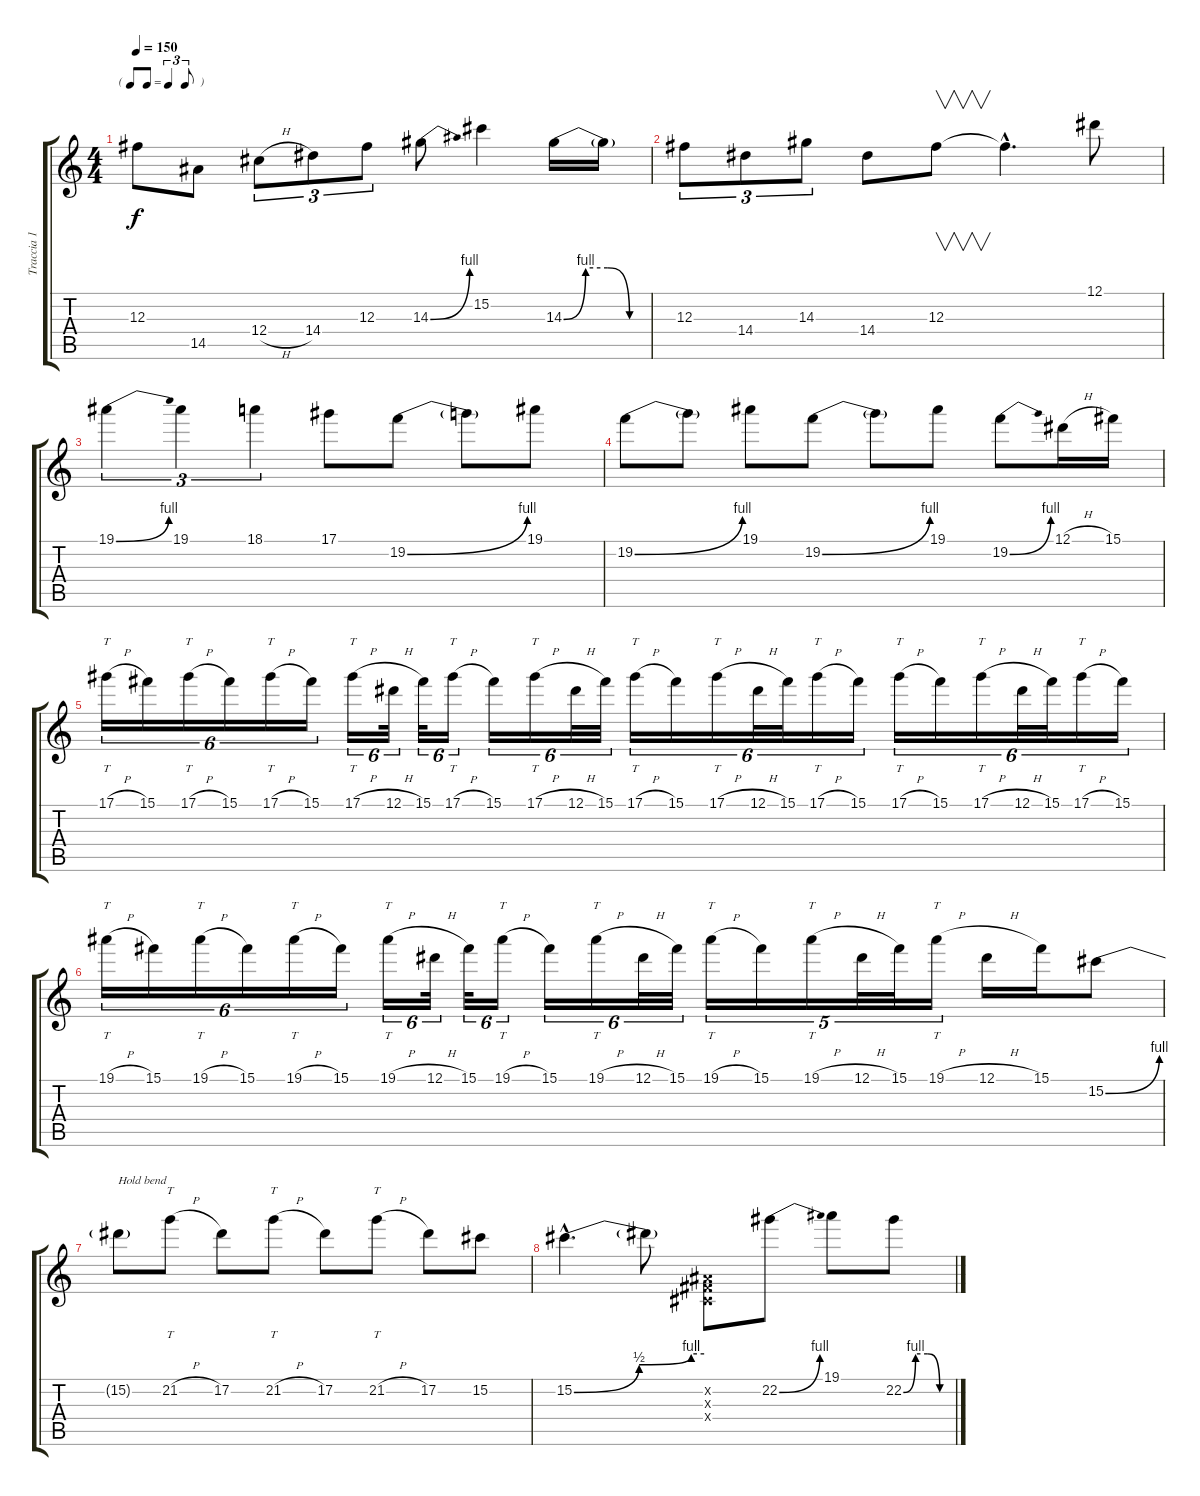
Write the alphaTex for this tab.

\track ("Traccia 1" "Traccia 1") {instrument distortionguitar}
\staff {score tabs}
\tuning (Eb4 Bb3 Gb3 Db3 Ab2 Eb2) {hide}
\ts (4 4)
\tf triplet8th
\tempo 150
\clef g2
\ks c
12.3{t}.8{dy f} 14.5.8 12.4{h}.8{tu (3 2)} 14.4.8{tu (3 2)} 12.3.8{tu (3 2)} 14.3{be (bend 0 0 60 4)}.8 15.2.4 14.3{be (custom 0 0 15 4 30 4 45 0 60 0)}.16 14.3{t}.16 |
12.3.8{tu (3 2)} 14.4.8{tu (3 2)} 14.3.8{tu (3 2)} 14.4.8 12.3.8{v} 12.3{hac t}.4{d} 12.1.8 |
19.1{be (bend 0 0 60 4)}.4{tu (3 2)} 19.1.4{tu (3 2)} 18.1.4{tu (3 2)} 17.1.8 19.2{be (bend 0 0 60 4)}.8 19.2{t}.8 19.1.8 |
19.2{be (bend 0 0 60 4)}.8 19.2{t}.8 19.1.8 19.2{be (bend 0 0 60 4)}.8 19.2{t}.8 19.1.8 19.2{be (bend 0 0 60 4)}.8 12.1{h}.16 15.1.16 |
17.1{h}.16{tt tu (6 4)} 15.1.16{tu (6 4)} 17.1{h}.16{tt tu (6 4)} 15.1.16{tu (6 4)} 17.1{h}.16{tt tu (6 4)} 15.1.16{tu (6 4)} 17.1{h}.16{tt tu (6 4)} 12.1{h}.32{tu (6 4)} 15.1.32{tu (6 4)} 17.1{h}.16{tt tu (6 4)} 15.1.16{tu (6 4)} 17.1{h}.16{tt tu (6 4)} 12.1{h}.32{tu (6 4)} 15.1.32{tu (6 4)} 17.1{h}.16{tt tu (6 4)} 15.1.16{tu (6 4)} 17.1{h}.16{tt tu (6 4)} 12.1{h}.32{tu (6 4)} 15.1.32{tu (6 4)} 17.1{h}.16{tt tu (6 4)} 15.1.16{tu (6 4)} 17.1{h}.16{tt tu (6 4)} 15.1.16{tu (6 4)} 17.1{h}.16{tt tu (6 4)} 12.1{h}.32{tu (6 4)} 15.1.32{tu (6 4)} 17.1{h}.16{tt tu (6 4)} 15.1.16{tu (6 4)} |
19.1{h}.16{tt tu (6 4)} 15.1.16{tu (6 4)} 19.1{h}.16{tt tu (6 4)} 15.1.16{tu (6 4)} 19.1{h}.16{tt tu (6 4)} 15.1.16{tu (6 4)} 19.1{h}.16{tt tu (6 4)} 12.1{h}.32{tu (6 4)} 15.1.32{tu (6 4)} 19.1{h}.16{tt tu (6 4)} 15.1.16{tu (6 4)} 19.1{h}.16{tt tu (6 4)} 12.1{h}.32{tu (6 4)} 15.1.32{tu (6 4)} 19.1{h}.16{tt tu (5 4)} 15.1.16{tu (5 4)} 19.1{h}.16{tt tu (5 4)} 12.1{h}.32{tu (5 4)} 15.1.32{tu (5 4)} 19.1{h}.16{tt tu (5 4)} 12.1{h}.16 15.1.16 15.2{be (bend 0 0 60 4)}.8 |
15.2{t}.8{txt "Hold bend"} 21.2{h}.8{tt} 17.2.8 21.2{h}.8{tt} 17.2.8 21.2{h}.8{tt} 17.2.8 15.2.8 |
15.2{be (custom 0 0 30 2 54 4 60 4) hac}.4{d} 15.2{t}.8 (0.2{x} 0.3{x} 0.4{x}).8 22.2{be (bend 0 0 60 4)}.8 19.1.8 22.2{be (custom 0 0 15 4 30 4 45 0 60 0)}.8
